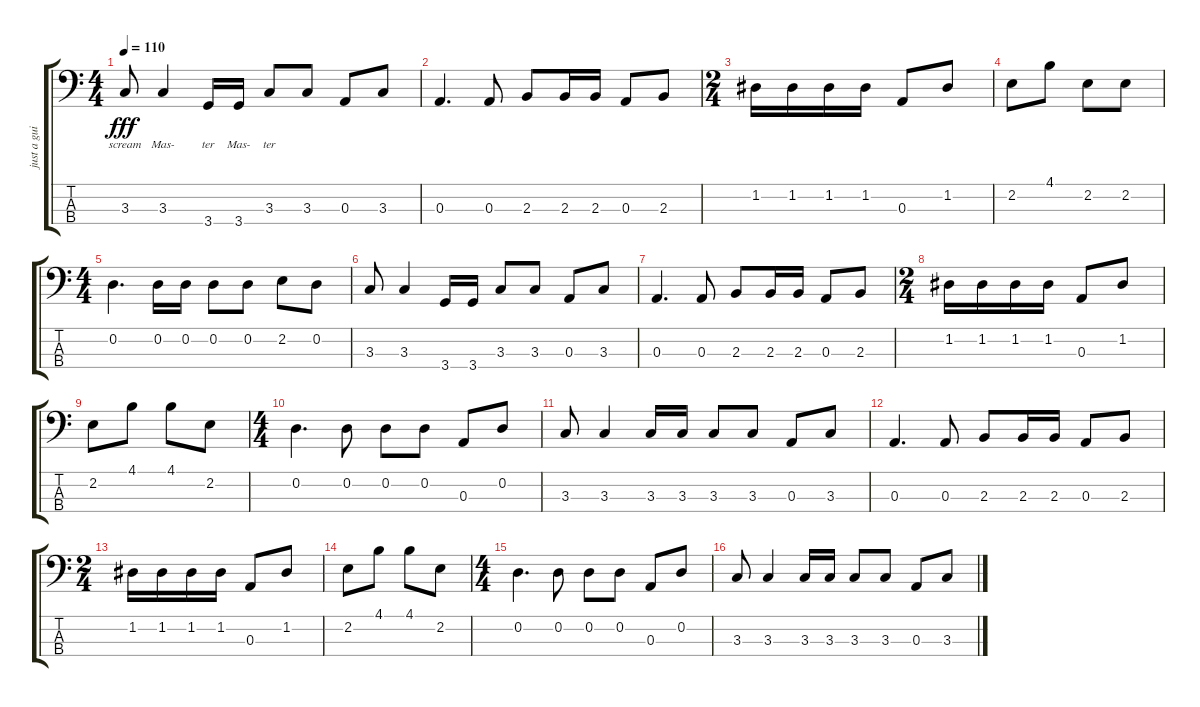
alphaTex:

\track ("just a guide (mute this)" "just a gui") {instrument electricbassfinger}
\staff {score tabs}
\tuning (G2 D2 A1 E1) {hide}
\ts (4 4)
\tempo 110
\clef f4
\ks c
3.3.8{lyrics (0 "scream") lyrics (1 "") lyrics (2 "") lyrics (3 "") lyrics (4 "") dy fff} 3.3.4{lyrics (0 "Mas-") lyrics (1 "") lyrics (2 "") lyrics (3 "") lyrics (4 "")} 3.4.16{lyrics (0 "ter") lyrics (1 "") lyrics (2 "") lyrics (3 "") lyrics (4 "")} 3.4.16{lyrics (0 "Mas-") lyrics (1 "") lyrics (2 "") lyrics (3 "") lyrics (4 "")} 3.3.8{lyrics (0 "ter") lyrics (1 "") lyrics (2 "") lyrics (3 "") lyrics (4 "")} 3.3.8 0.3.8 3.3.8 |
0.3.4{d} 0.3.8 2.3.8 2.3.16 2.3.16 0.3.8 2.3.8 |
\ts (2 4)
1.2.16 1.2.16 1.2.16 1.2.16 0.3.8 1.2.8 |
2.2.8 4.1.8 2.2.8 2.2.8 |
\ts (4 4)
0.2.4{d} 0.2.16 0.2.16 0.2.8 0.2.8 2.2.8 0.2.8 |
3.3.8 3.3.4 3.4.16 3.4.16 3.3.8 3.3.8 0.3.8 3.3.8 |
0.3.4{d} 0.3.8 2.3.8 2.3.16 2.3.16 0.3.8 2.3.8 |
\ts (2 4)
1.2.16 1.2.16 1.2.16 1.2.16 0.3.8 1.2.8 |
2.2.8 4.1.8 4.1.8 2.2.8 |
\ts (4 4)
0.2.4{d} 0.2.8 0.2.8 0.2.8 0.3.8 0.2.8 |
3.3.8 3.3.4 3.3.16 3.3.16 3.3.8 3.3.8 0.3.8 3.3.8 |
0.3.4{d} 0.3.8 2.3.8 2.3.16 2.3.16 0.3.8 2.3.8 |
\ts (2 4)
1.2.16 1.2.16 1.2.16 1.2.16 0.3.8 1.2.8 |
2.2.8 4.1.8 4.1.8 2.2.8 |
\ts (4 4)
0.2.4{d} 0.2.8 0.2.8 0.2.8 0.3.8 0.2.8 |
3.3.8 3.3.4 3.3.16 3.3.16 3.3.8 3.3.8 0.3.8 3.3.8
